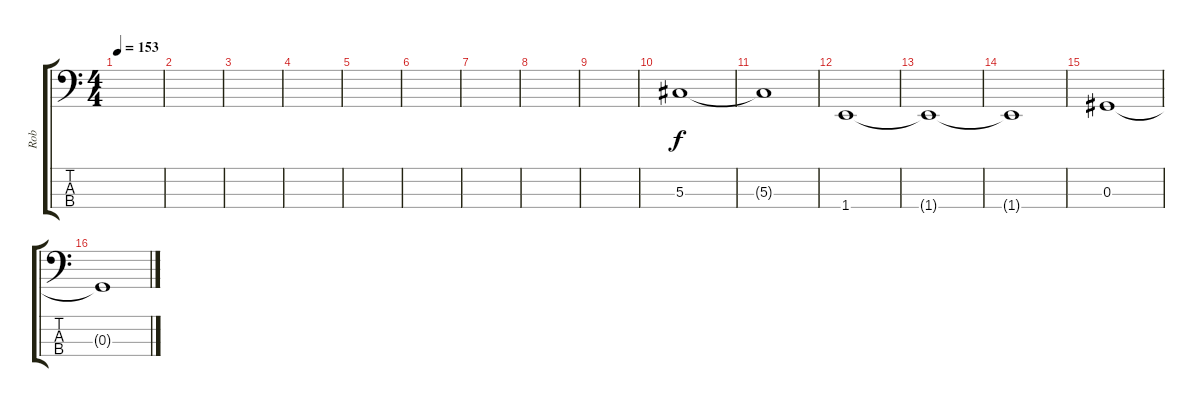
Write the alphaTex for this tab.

\track ("Rob" "Rob") {instrument electricbassfinger}
\staff {score tabs}
\tuning (Gb2 Db2 Ab1 Eb1) {hide}
\ts (4 4)
\tempo 153
\clef f4
\ks c
|
|
|
|
|
|
|
|
|
5.3.1 |
5.3{t}.1 |
1.4.1 |
1.4{t}.1 |
1.4{t}.1 |
0.3.1 |
0.3{t}.1
